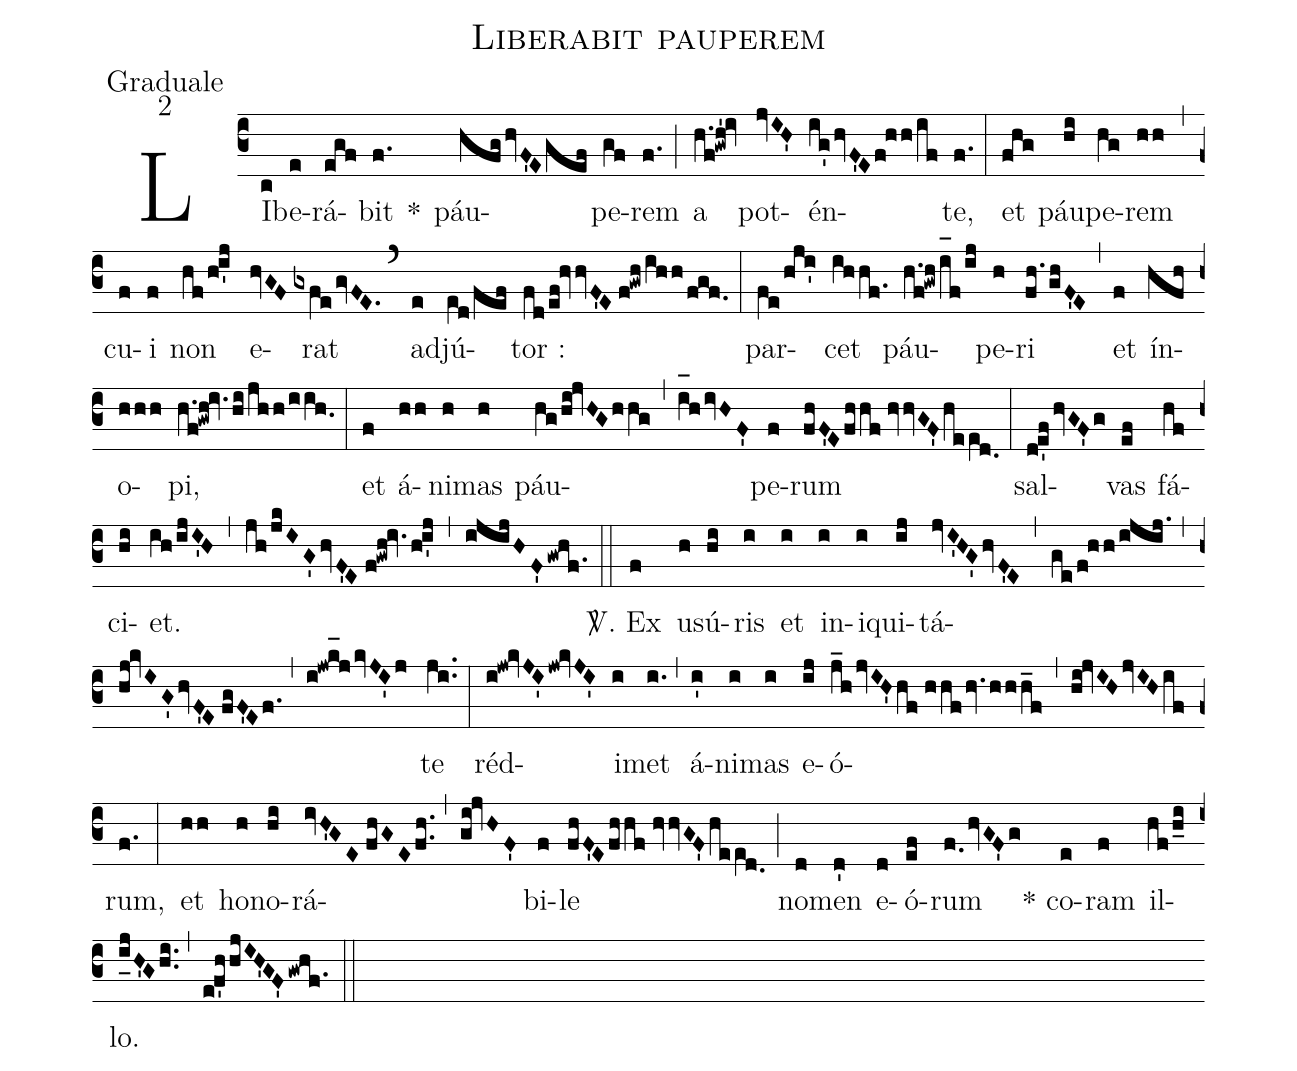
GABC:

name:Liberabit pauperem;
office-part:Graduale;
mode:2;
%%
(c3) LI(c)be(e)rá(egf)bit(f.) *() páu(hfghvF'Egef)pe(gf)rem(f.) (;) a(h.f!gwh'!iv) pot(jvIH')én(ig'hvF'Ef!hh/if)te,(f.) (:) et(fhg) páu(hi)pe(hg)rem(hh) (,) cu(f)i(f) non(hf/hi'j) e(hvGF)rat(gxfegvFE.) (`) ad(e)jú(e[ll:1]d/fef)tor :(fd/ef!hvvF'E//f!gwh/ihh/fgf.) (:) par(fe/hji')cet(ihhf.) páu(h.f!gwh/i_[oh:h]f/ij)pe(h)ri(fh./ghF'E) (,) et(f) ín(hfh)o(hhh)pi,(h.f!gwh!iv.hi/jhh/iih.0) (:) et(f) á(hh)ni(h)mas(h) páu(hg/hi!jvHGhhg)(,)(i_[oh:h]hivHF')pe(f)rum(fhF'Efhhf//hvvGF'hee[ll:1]d.0) (:) sal(de'fhvGF'g)vas(ef) fá(hf)ci(hi)et.(ih/ijI'H) (,) (jh/jkIG'hvF'E//f!gwh!iv.hi'j) (,) (ijijHF'gwhf.1) (::) <sp>V/</sp>. Ex(f) u(h)sú(hi)ris(i) et(i) in(i)i(i)qui(ij)tá(jvI'HG'hvF'E)(,)(ge/f!hh/ijij.)(,)(hj!kvIG'hvF'E//fgF'Ef.)(,)(i!jwk_[hl:1]jkvJI'j)te(ji..) (:) réd(i!jw!kvJI'jw!kvJI')i(i)met(i.) (,) á(i')ni(i)mas(i) e(ij)ó(j_hjvIH'hf//hhfhv.hhh_f)(,)(hi!jvIHjvIHif)rum,(f.) (:) et(hh) ho(h)no(hi)rá(ivH'GE//fhGEfh..)(,)(gi!jvHF')bi(f)le(fhF'Efhhf//hvvGF'hee[ll:1]d.0) (;) no(d)men(d') e(d)ó(ef)rum(f.0hvGF'g) ()* co(e)ram(f) il(hf/h_i)lo.(i_[uh:l]jH'Ghi..) (,) (ef'hhjIH'GF'gwhf.1) (::)
